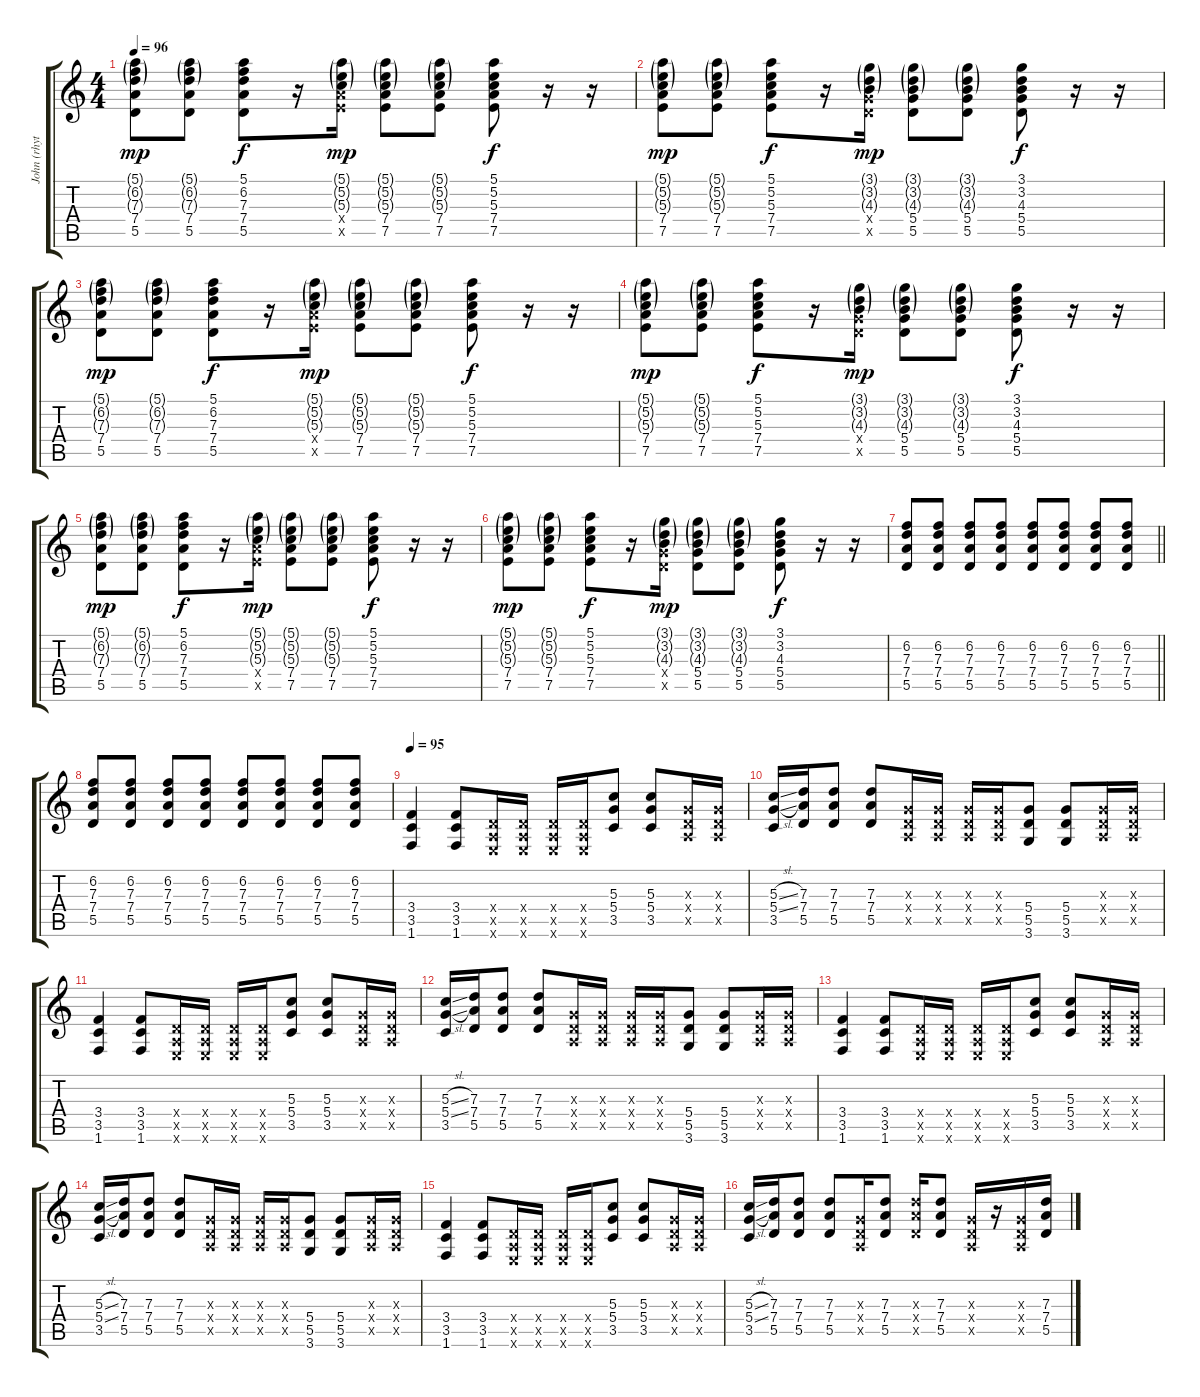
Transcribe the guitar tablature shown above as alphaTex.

\track ("John (rhythm)" "John (rhyt") {instrument electricguitarjazz}
\staff {score tabs}
\tuning (E4 B3 G3 D3 A2 E2) {hide}
\ts (4 4)
\tempo 96
\clef g2
\ks c
(5.1{g} 6.2{g} 7.3{g} 7.4 5.5).8{dy mp} (5.1{g} 6.2{g} 7.3{g} 7.4 5.5).8 (5.1 6.2 7.3 7.4 5.5).8{dy f} r.16 (5.1{g} 5.2{g} 5.3{g} 7.4{x} 7.5{x}).16{dy mp} (5.1{g} 5.2{g} 5.3{g} 7.4 7.5).8 (5.1{g} 5.2{g} 5.3{g} 7.4 7.5).8 (5.1 5.2 5.3 7.4 7.5).8{dy f} r.16 r.16 |
(5.1{g} 5.2{g} 5.3{g} 7.4 7.5).8{dy mp} (5.1{g} 5.2{g} 5.3{g} 7.4 7.5).8 (5.1 5.2 5.3 7.4 7.5).8{dy f} r.16 (3.1{g} 3.2{g} 4.3{g} 5.4{x} 5.5{x}).16{dy mp} (3.1{g} 3.2{g} 4.3{g} 5.4 5.5).8 (3.1{g} 3.2{g} 4.3{g} 5.4 5.5).8 (3.1 3.2 4.3 5.4 5.5).8{dy f} r.16 r.16 |
(5.1{g} 6.2{g} 7.3{g} 7.4 5.5).8{dy mp} (5.1{g} 6.2{g} 7.3{g} 7.4 5.5).8 (5.1 6.2 7.3 7.4 5.5).8{dy f} r.16 (5.1{g} 5.2{g} 5.3{g} 7.4{x} 7.5{x}).16{dy mp} (5.1{g} 5.2{g} 5.3{g} 7.4 7.5).8 (5.1{g} 5.2{g} 5.3{g} 7.4 7.5).8 (5.1 5.2 5.3 7.4 7.5).8{dy f} r.16 r.16 |
(5.1{g} 5.2{g} 5.3{g} 7.4 7.5).8{dy mp} (5.1{g} 5.2{g} 5.3{g} 7.4 7.5).8 (5.1 5.2 5.3 7.4 7.5).8{dy f} r.16 (3.1{g} 3.2{g} 4.3{g} 5.4{x} 5.5{x}).16{dy mp} (3.1{g} 3.2{g} 4.3{g} 5.4 5.5).8 (3.1{g} 3.2{g} 4.3{g} 5.4 5.5).8 (3.1 3.2 4.3 5.4 5.5).8{dy f} r.16 r.16 |
(5.1{g} 6.2{g} 7.3{g} 7.4 5.5).8{dy mp} (5.1{g} 6.2{g} 7.3{g} 7.4 5.5).8 (5.1 6.2 7.3 7.4 5.5).8{dy f} r.16 (5.1{g} 5.2{g} 5.3{g} 7.4{x} 7.5{x}).16{dy mp} (5.1{g} 5.2{g} 5.3{g} 7.4 7.5).8 (5.1{g} 5.2{g} 5.3{g} 7.4 7.5).8 (5.1 5.2 5.3 7.4 7.5).8{dy f} r.16 r.16 |
(5.1{g} 5.2{g} 5.3{g} 7.4 7.5).8{dy mp} (5.1{g} 5.2{g} 5.3{g} 7.4 7.5).8 (5.1 5.2 5.3 7.4 7.5).8{dy f} r.16 (3.1{g} 3.2{g} 4.3{g} 5.4{x} 5.5{x}).16{dy mp} (3.1{g} 3.2{g} 4.3{g} 5.4 5.5).8 (3.1{g} 3.2{g} 4.3{g} 5.4 5.5).8 (3.1 3.2 4.3 5.4 5.5).8{dy f} r.16 r.16 |
\barLineRight lightlight
(6.2 7.3 7.4 5.5).8 (6.2 7.3 7.4 5.5).8 (6.2 7.3 7.4 5.5).8 (6.2 7.3 7.4 5.5).8 (6.2 7.3 7.4 5.5).8 (6.2 7.3 7.4 5.5).8 (6.2 7.3 7.4 5.5).8 (6.2 7.3 7.4 5.5).8 |
(6.2 7.3 7.4 5.5).8 (6.2 7.3 7.4 5.5).8 (6.2 7.3 7.4 5.5).8 (6.2 7.3 7.4 5.5).8 (6.2 7.3 7.4 5.5).8 (6.2 7.3 7.4 5.5).8 (6.2 7.3 7.4 5.5).8 (6.2 7.3 7.4 5.5).8 |
\tempo 95
(3.4 3.5 1.6).4{instrument overdrivenguitar} (3.4 3.5 1.6).8 (0.4{x} 0.5{x} 0.6{x}).16 (0.4{x} 0.5{x} 0.6{x}).16 (0.4{x} 0.5{x} 0.6{x}).16 (0.4{x} 0.5{x} 0.6{x}).16 (5.3 5.4 3.5).8 (5.3 5.4 3.5).8 (0.3{x} 0.4{x} 0.5{x}).16 (0.3{x} 0.4{x} 0.5{x}).16 |
(5.3{sl} 5.4{sl} 3.5).16 (7.3 7.4 5.5).16 (7.3 7.4 5.5).8 (7.3 7.4 5.5).8 (0.3{x} 0.4{x} 0.5{x}).16 (0.3{x} 0.4{x} 0.5{x}).16 (0.3{x} 0.4{x} 0.5{x}).16 (0.3{x} 0.4{x} 0.5{x}).16 (5.4 5.5 3.6).8 (5.4 5.5 3.6).8 (0.3{x} 0.4{x} 0.5{x}).16 (0.3{x} 0.4{x} 0.5{x}).16 |
(3.4 3.5 1.6).4 (3.4 3.5 1.6).8 (0.4{x} 0.5{x} 0.6{x}).16 (0.4{x} 0.5{x} 0.6{x}).16 (0.4{x} 0.5{x} 0.6{x}).16 (0.4{x} 0.5{x} 0.6{x}).16 (5.3 5.4 3.5).8 (5.3 5.4 3.5).8 (0.3{x} 0.4{x} 0.5{x}).16 (0.3{x} 0.4{x} 0.5{x}).16 |
(5.3{sl} 5.4{sl} 3.5).16 (7.3 7.4 5.5).16 (7.3 7.4 5.5).8 (7.3 7.4 5.5).8 (0.3{x} 0.4{x} 0.5{x}).16 (0.3{x} 0.4{x} 0.5{x}).16 (0.3{x} 0.4{x} 0.5{x}).16 (0.3{x} 0.4{x} 0.5{x}).16 (5.4 5.5 3.6).8 (5.4 5.5 3.6).8 (0.3{x} 0.4{x} 0.5{x}).16 (0.3{x} 0.4{x} 0.5{x}).16 |
(3.4 3.5 1.6).4 (3.4 3.5 1.6).8 (0.4{x} 0.5{x} 0.6{x}).16 (0.4{x} 0.5{x} 0.6{x}).16 (0.4{x} 0.5{x} 0.6{x}).16 (0.4{x} 0.5{x} 0.6{x}).16 (5.3 5.4 3.5).8 (5.3 5.4 3.5).8 (0.3{x} 0.4{x} 0.5{x}).16 (0.3{x} 0.4{x} 0.5{x}).16 |
(5.3{sl} 5.4{sl} 3.5).16 (7.3 7.4 5.5).16 (7.3 7.4 5.5).8 (7.3 7.4 5.5).8 (0.3{x} 0.4{x} 0.5{x}).16 (0.3{x} 0.4{x} 0.5{x}).16 (0.3{x} 0.4{x} 0.5{x}).16 (0.3{x} 0.4{x} 0.5{x}).16 (5.4 5.5 3.6).8 (5.4 5.5 3.6).8 (0.3{x} 0.4{x} 0.5{x}).16 (0.3{x} 0.4{x} 0.5{x}).16 |
(3.4 3.5 1.6).4 (3.4 3.5 1.6).8 (0.4{x} 0.5{x} 0.6{x}).16 (0.4{x} 0.5{x} 0.6{x}).16 (0.4{x} 0.5{x} 0.6{x}).16 (0.4{x} 0.5{x} 0.6{x}).16 (5.3 5.4 3.5).8 (5.3 5.4 3.5).8 (0.3{x} 0.4{x} 0.5{x}).16 (0.3{x} 0.4{x} 0.5{x}).16 |
(5.3{sl} 5.4{sl} 3.5).16 (7.3 7.4 5.5).16 (7.3 7.4 5.5).8 (7.3 7.4 5.5).8 (0.3{x} 0.4{x} 0.5{x}).16 (7.3 7.4 5.5).8 (7.3{x} 7.4{x} 5.5{x}).16 (7.3 7.4 5.5).8 (0.3{x} 0.4{x} 0.5{x}).16 r.16 (0.3{x} 0.4{x} 0.5{x}).16 (7.3 7.4 5.5).16
